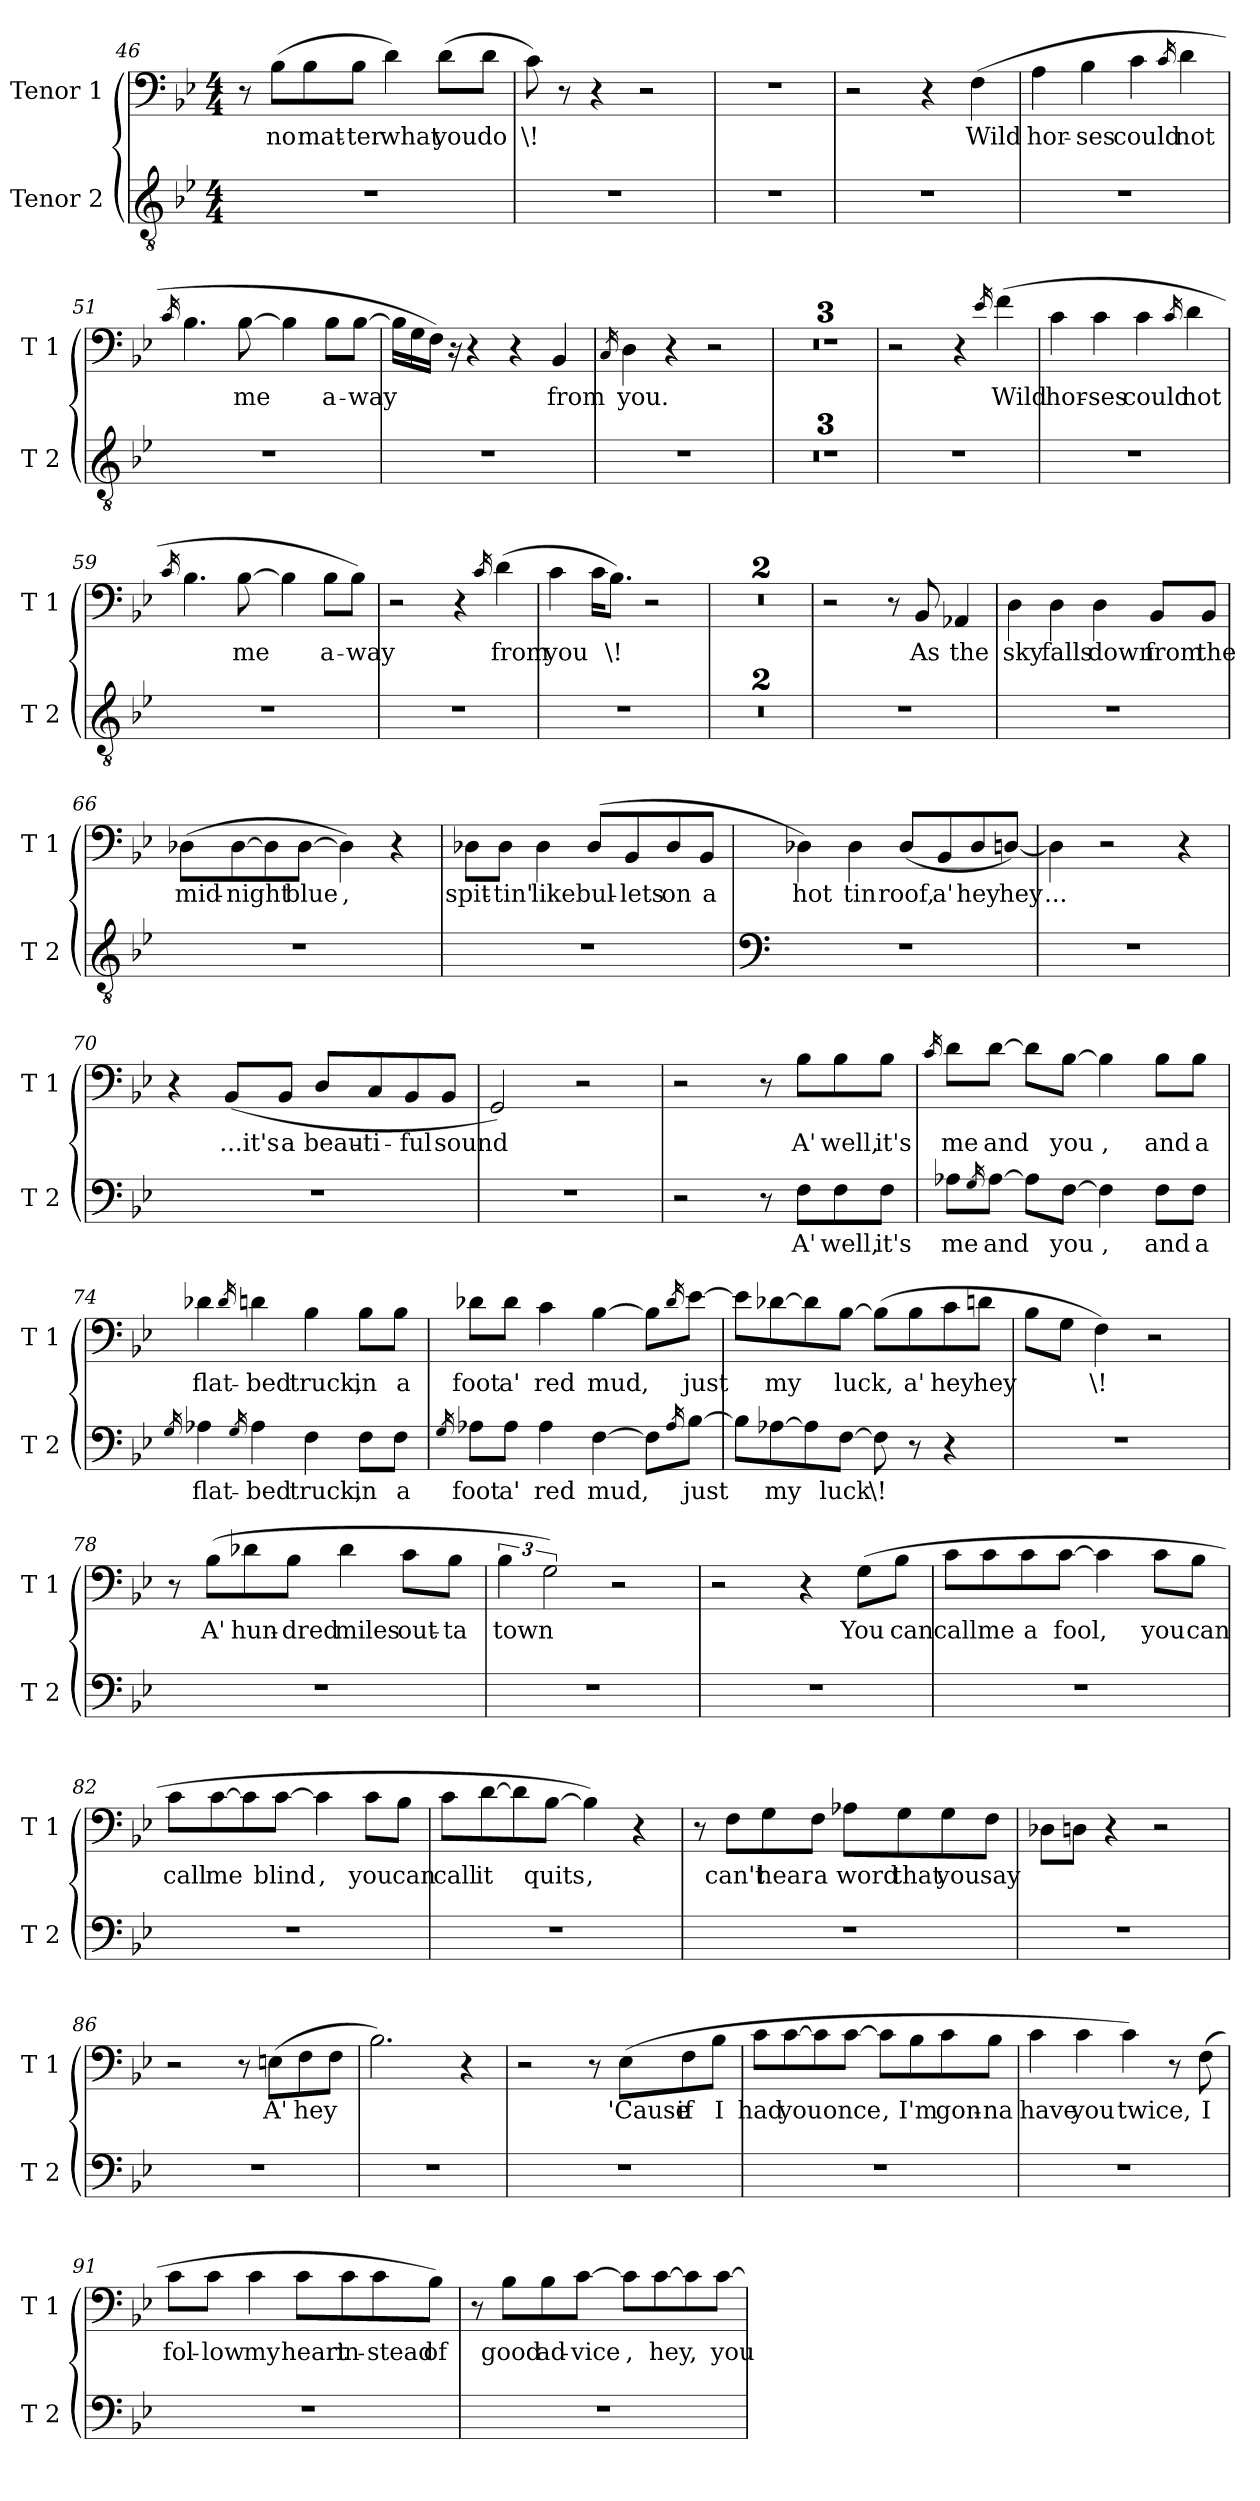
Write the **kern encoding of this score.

**kern	**text	**kern	**text
*part2	*part2	*part1	*part1
*staff2	*staff2	*staff1	*staff1
*I"Tenor 2	*	*I"Tenor 1	*
*I'T 2	*	*I'T 1	*
*clefGv2	*	*clefF4	*
*k[b-e-]	*	*k[b-e-]	*
*B-:	*	*B-:	*
*M4/4	*	*M4/4	*
=46	=46	=46	=46
1r	.	8r	.
!	!	!	!LO:LY:b
.	.	(>8B-\L	no
!	!	!	!LO:LY:b
.	.	8B-\	mat-
!	!	!	!LO:LY:b
.	.	8B-\J	-ter
!	!	!	!LO:LY:b
.	.	4d\)	what
!	!	!	!LO:LY:b
.	.	(>8d\L	you
!	!	!	!LO:LY:b
.	.	8d\J	do
=47	=47	=47	=47
!	!	!	!LO:LY:b
1r	.	8c\)	\!
.	.	8r	.
.	.	4r	.
.	.	2r	.
=48	=48	=48	=48
1r	.	1r	.
=49	=49	=49	=49
1r	.	2r	.
.	.	4r	.
!	!	!	!LO:LY:b
.	.	(>4F\	Wild
=50	=50	=50	=50
!	!	!	!LO:LY:b
1r	.	4A\	hor-
!	!	!	!LO:LY:b
.	.	4B-\	-ses
!	!	!	!LO:LY:b
.	.	4c\	could
.	.	16qc/	.
!	!	!	!LO:LY:b
.	.	4d\	not
=51	=51	=51	=51
.	.	16qc/	.
1r	.	4.B-\	.
!	!	!	!LO:LY:b
.	.	[8B-\	me
.	.	4B-\]	.
!	!	!	!LO:LY:b
.	.	8B-\L	a-
!	!	!	!LO:LY:b
.	.	[8B-\J	-way
=52	=52	=52	=52
1r	.	16B-\LL]	.
.	.	16G\	.
.	.	16F\JJ)	.
.	.	16r	.
.	.	4r	.
.	.	4r	.
!	!	!	!LO:LY:b
.	.	4BB-/	from
=53	=53	=53	=53
.	.	16qC/	.
!	!	!	!LO:LY:b
1r	.	4D\	you.
.	.	4r	.
.	.	2r	.
=54	=54	=54	=54
1r	.	1r	.
=55	=55	=55	=55
1r	.	1r	.
=56	=56	=56	=56
1r	.	1r	.
=57	=57	=57	=57
1r	.	2r	.
.	.	4r	.
.	.	16qe-/	.
!	!	!	!LO:LY:b
.	.	(>4f\	Wild
=58	=58	=58	=58
!	!	!	!LO:LY:b
1r	.	4c\	hor-
!	!	!	!LO:LY:b
.	.	4c\	-ses
!	!	!	!LO:LY:b
.	.	4c\	could
.	.	16qc/	.
!	!	!	!LO:LY:b
.	.	4d\	not
=59	=59	=59	=59
.	.	16qc/	.
1r	.	4.B-\	.
!	!	!	!LO:LY:b
.	.	[8B-\	me
.	.	4B-\]	.
!	!	!	!LO:LY:b
.	.	8B-\L	a-
!	!	!	!LO:LY:b
.	.	8B-\J)	-way
=60	=60	=60	=60
1r	.	2r	.
.	.	4r	.
.	.	16qc/	.
!	!	!	!LO:LY:b
.	.	(>4d\	from
=61	=61	=61	=61
!	!	!	!LO:LY:b
1r	.	4c\	you
.	.	16c\KL	.
!	!	!	!LO:LY:b
.	.	8.B-\J)	\!
.	.	2r	.
=62	=62	=62	=62
1r	.	1r	.
=63	=63	=63	=63
1r	.	1r	.
=64	=64	=64	=64
1r	.	2r	.
.	.	8r	.
!	!	!	!LO:LY:b
.	.	8BB-/	As
!	!	!	!LO:LY:b
.	.	4AA-X/	the
=65	=65	=65	=65
!	!	!	!LO:LY:b
1r	.	4D\	sky
!	!	!	!LO:LY:b
.	.	4D\	falls
!	!	!	!LO:LY:b
.	.	4D\	down
!	!	!	!LO:LY:b
.	.	8BB-/L	from
!	!	!	!LO:LY:b
.	.	8BB-/J	the
=66	=66	=66	=66
!	!	!	!LO:LY:b
1r	.	(>8D-X\L	mid-
!	!	!	!LO:LY:b
.	.	[8D-\	-night
.	.	8D-\]	.
!	!	!	!LO:LY:b
.	.	[8D-\J	blue
!	!	!	!LO:LY:b
.	.	4D-\])	,
.	.	4r	.
=67	=67	=67	=67
!	!	!	!LO:LY:b
1r	.	8D-X\L	spit-
!	!	!	!LO:LY:b
.	.	8D-\J	-tin'
!	!	!	!LO:LY:b
.	.	4D-\	like
!	!	!	!LO:LY:b
.	.	(>8D-/L	bul-
!	!	!	!LO:LY:b
.	.	8BB-/	-lets
!	!	!	!LO:LY:b
.	.	8D-/	on
!	!	!	!LO:LY:b
.	.	8BB-/J	a
=68	=68	=68	=68
*clefF4	*	*	*
!	!	!	!LO:LY:b
1r	.	4D-X\)	hot
!	!	!	!LO:LY:b
.	.	4D-\	tin
!	!	!	!LO:LY:b
.	.	(<8D-/L	roof,
!	!	!	!LO:LY:b
.	.	8BB-/	a'
!	!	!	!LO:LY:b
.	.	8D-/	hey
!	!	!	!LO:LY:b
.	.	[8Dn/J)	hey
=69	=69	=69	=69
!	!	!	!LO:LY:b
1r	.	4D\]	...
.	.	2r	.
.	.	4r	.
=70	=70	=70	=70
1r	.	4r	.
!	!	!	!LO:LY:b
.	.	(<8BB-/L	...it's
!	!	!	!LO:LY:b
.	.	8BB-/J	a
!	!	!	!LO:LY:b
.	.	8D/L	beau-
!	!	!	!LO:LY:b
.	.	8C/	-ti-
!	!	!	!LO:LY:b
.	.	8BB-/	-ful
!	!	!	!LO:LY:b
.	.	8BB-/J	sound
=71	=71	=71	=71
!	!	!	!LO:LY:b
1r	.	2GG/)	.
.	.	2r	.
=72	=72	=72	=72
2r	.	2r	.
8r	.	8r	.
!	!LO:LY:b	!	!LO:LY:b
8F\L	A'	8B-\L	A'
!	!LO:LY:b	!	!LO:LY:b
8F\	well,	8B-\	well,
!	!LO:LY:b	!	!LO:LY:b
8F\J	it's	8B-\J	it's
=73	=73	=73	=73
.	.	16qc/	.
!	!LO:LY:b	!	!LO:LY:b
8A-X\L	me	8d\L	me
16qG/	.	.	.
!	!LO:LY:b	!	!LO:LY:b
[8A-\J	and	[8d\J	and
8A-\L]	.	8d\L]	.
!	!LO:LY:b	!	!LO:LY:b
[8F\J	you	[8B-\J	you
!	!LO:LY:b	!	!LO:LY:b
4F\]	,	4B-\]	,
!	!LO:LY:b	!	!LO:LY:b
8F\L	and	8B-\L	and
!	!LO:LY:b	!	!LO:LY:b
8F\J	a	8B-\J	a
=74	=74	=74	=74
16qG/	.	.	.
!	!LO:LY:b	!	!LO:LY:b
4A-X\	flat-	4d-X\	flat-
16qG/	.	16qd-/	.
!	!LO:LY:b	!	!LO:LY:b
4A-\	-bed	4dn\	-bed
!	!LO:LY:b	!	!LO:LY:b
4F\	truck,	4B-\	truck,
!	!LO:LY:b	!	!LO:LY:b
8F\L	in	8B-\L	in
!	!LO:LY:b	!	!LO:LY:b
8F\J	a	8B-\J	a
=75	=75	=75	=75
16qG/	.	.	.
!	!LO:LY:b	!	!LO:LY:b
8A-X\L	foot	8d-X\L	foot
!	!LO:LY:b	!	!LO:LY:b
8A-\J	a'	8d-\J	a'
!	!LO:LY:b	!	!LO:LY:b
4A-\	red	4c\	red
!	!LO:LY:b	!	!LO:LY:b
[4F\	mud,	[4B-\	mud,
8F\L]	.	8B-\L]	.
16qA-/	.	16qd-/	.
!	!LO:LY:b	!	!LO:LY:b
[8B-\J	just	[8e-\J	just
=76	=76	=76	=76
8B-\L]	.	8e-\L]	.
!	!LO:LY:b	!	!LO:LY:b
[8A-X\	my	[8d-X\	my
8A-\]	.	8d-\]	.
!	!LO:LY:b	!	!LO:LY:b
[8F\J	luck	[8B-\J	luck,
!	!LO:LY:b	!	!
8F\]	\!	(>8B-\L]	.
!	!	!	!LO:LY:b
8r	.	8B-\	a'
!	!	!	!LO:LY:b
4r	.	8c\	hey
!	!	!	!LO:LY:b
.	.	8dn\J	hey
=77	=77	=77	=77
1r	.	8B-\L	.
.	.	8G\J	.
!	!	!	!LO:LY:b
.	.	4F\)	\!
.	.	2r	.
=78	=78	=78	=78
1r	.	8r	.
!	!	!	!LO:LY:b
.	.	(>8B-\L	A'
!	!	!	!LO:LY:b
.	.	8d-X\	hun-
!	!	!	!LO:LY:b
.	.	8B-\J	-dred
!	!	!	!LO:LY:b
.	.	4d-\	miles
!	!	!	!LO:LY:b
.	.	8c\L	out-
!	!	!	!LO:LY:b
.	.	8B-\J	-ta
=79	=79	=79	=79
!	!	!	!LO:LY:b
1r	.	6B-\	town
!	!	!	!LO:LY:b
.	.	3G\)	.
.	.	2r	.
=80	=80	=80	=80
1r	.	2r	.
.	.	4r	.
!	!	!	!LO:LY:b
.	.	(>8G\L	You
!	!	!	!LO:LY:b
.	.	8B-\J	can
=81	=81	=81	=81
!	!	!	!LO:LY:b
1r	.	8c\L	call
!	!	!	!LO:LY:b
.	.	8c\	me
!	!	!	!LO:LY:b
.	.	8c\	a
!	!	!	!LO:LY:b
.	.	[8c\J	fool,
.	.	4c\]	.
!	!	!	!LO:LY:b
.	.	8c\L	you
!	!	!	!LO:LY:b
.	.	8B-\J	can
=82	=82	=82	=82
!	!	!	!LO:LY:b
1r	.	8c\L	call
!	!	!	!LO:LY:b
.	.	[8c\	me
.	.	8c\]	.
!	!	!	!LO:LY:b
.	.	[8c\J	blind
!	!	!	!LO:LY:b
.	.	4c\]	,
!	!	!	!LO:LY:b
.	.	8c\L	you
!	!	!	!LO:LY:b
.	.	8B-\J	can
=83	=83	=83	=83
!	!	!	!LO:LY:b
1r	.	8c\L	call
!	!	!	!LO:LY:b
.	.	[8d\	it
.	.	8d\]	.
!	!	!	!LO:LY:b
.	.	[8B-\J	quits
!	!	!	!LO:LY:b
.	.	4B-\])	,
.	.	4r	.
=84	=84	=84	=84
1r	.	8r	.
!	!	!	!LO:LY:b
.	.	8F\L	can't
!	!	!	!LO:LY:b
.	.	8G\	hear
!	!	!	!LO:LY:b
.	.	8F\J	a
!	!	!	!LO:LY:b
.	.	8A-X\L	word
!	!	!	!LO:LY:b
.	.	8G\	that
!	!	!	!LO:LY:b
.	.	8G\	you
!	!	!	!LO:LY:b
.	.	8F\J	say
=85	=85	=85	=85
1r	.	8D-X\L	.
!	!	!	!LO:LY:b
.	.	8Dn\J	.
.	.	4r	.
.	.	2r	.
=86	=86	=86	=86
1r	.	2r	.
.	.	8r	.
!	!	!	!LO:LY:b
.	.	(>8En\L	A'
!	!	!	!LO:LY:b
.	.	8F\	hey
.	.	8F\J	.
=87	=87	=87	=87
!	!	!	!LO:LY:b
1r	.	2.B-\)	.
.	.	4r	.
=88	=88	=88	=88
1r	.	2r	.
.	.	8r	.
!	!	!	!LO:LY:b
.	.	(>8E-\L	'Cause
!	!	!	!LO:LY:b
.	.	8F\	if
!	!	!	!LO:LY:b
.	.	8B-\J	I
=89	=89	=89	=89
!	!	!	!LO:LY:b
1r	.	8c\L	had
!	!	!	!LO:LY:b
.	.	[8c\	you
.	.	8c\]	.
!	!	!	!LO:LY:b
.	.	[8c\J	once
!	!	!	!LO:LY:b
.	.	8c\L]	,
!	!	!	!LO:LY:b
.	.	8B-\	I'm
!	!	!	!LO:LY:b
.	.	8c\	gon-
!	!	!	!LO:LY:b
.	.	8B-\J	-na
=90	=90	=90	=90
!	!	!	!LO:LY:b
1r	.	4c\	have
!	!	!	!LO:LY:b
.	.	4c\	you
!	!	!	!LO:LY:b
.	.	4c\)	twice,
.	.	8r	.
!	!	!	!LO:LY:b
.	.	(>8F\	I
=91	=91	=91	=91
!	!	!	!LO:LY:b
1r	.	8c\L	fol-
!	!	!	!LO:LY:b
.	.	8c\J	-low
!	!	!	!LO:LY:b
.	.	4c\	my
!	!	!	!LO:LY:b
.	.	8c\L	heart
!	!	!	!LO:LY:b
.	.	8c\	in-
!	!	!	!LO:LY:b
.	.	8c\	-stead
!	!	!	!LO:LY:b
.	.	8B-\J)	of
=92	=92	=92	=92
1r	.	8r	.
!	!	!	!LO:LY:b
.	.	8B-\L	good
!	!	!	!LO:LY:b
.	.	8B-\	ad-
!	!	!	!LO:LY:b
.	.	[8c\J	-vice
!	!	!	!LO:LY:b
.	.	8c\L]	,
!	!	!	!LO:LY:b
.	.	[8c\	hey,
.	.	8c\]	.
!	!	!	!LO:LY:b
.	.	[8c\J	you
=	=	=	=
*-	*-	*-	*-
